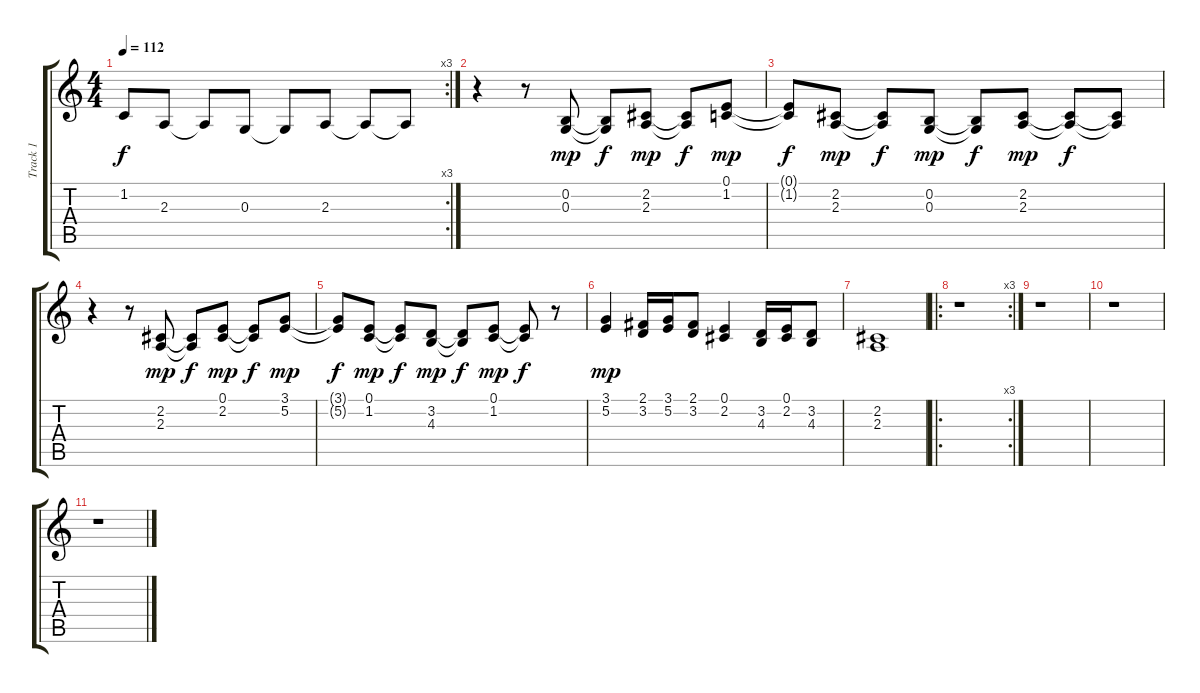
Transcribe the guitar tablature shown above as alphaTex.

\track ("Track 1" "Track 1") {instrument tenorsax}
\staff {score tabs}
\tuning (E4 B3 G3 D3 A2 E2) {hide}
\rc 3
\ts (4 4)
\tempo 112
\clef g2
\ks c
1.2{t}.8{dy f} 2.3.8 2.3{t}.8 0.3.8 0.3{t}.8 2.3.8 2.3{t}.8 2.3{t}.8 |
r.4 r.8 (0.2 0.3).8{dy mp} (0.2{t} 0.3{t}).8{dy f} (2.2 2.3).8{dy mp} (2.2{t} 2.3{t}).8{dy f} (0.1 1.2).8{dy mp} |
(0.1{t} 1.2{t}).8{dy f} (2.2 2.3).8{dy mp} (2.2{t} 2.3{t}).8{dy f} (0.2 0.3).8{dy mp} (0.2{t} 0.3{t}).8{dy f} (2.2 2.3).8{dy mp} (2.2{t} 2.3{t}).8{dy f} (2.2{t} 2.3{t}).8 |
r.4 r.8 (2.2 2.3).8{dy mp} (2.2{t} 2.3{t}).8{dy f} (0.1 2.2).8{dy mp} (0.1{t} 2.2{t}).8{dy f} (3.1 5.2).8{dy mp} |
(3.1{t} 5.2{t}).8{dy f} (0.1 1.2).8{dy mp} (0.1{t} 1.2{t}).8{dy f} (3.2 4.3).8{dy mp} (3.2{t} 4.3{t}).8{dy f} (0.1 1.2).8{dy mp} (0.1{t} 1.2{t}).8{dy f} r.8 |
(3.1 5.2).4{dy mp} (2.1 3.2).16 (3.1 5.2).16 (2.1 3.2).8 (0.1 2.2).4 (3.2 4.3).16 (0.1 2.2).16 (3.2 4.3).8 |
(2.2 2.3).1 |
\ro
\rc 3
r.1 |
r.1 |
r.1 |
r.1
